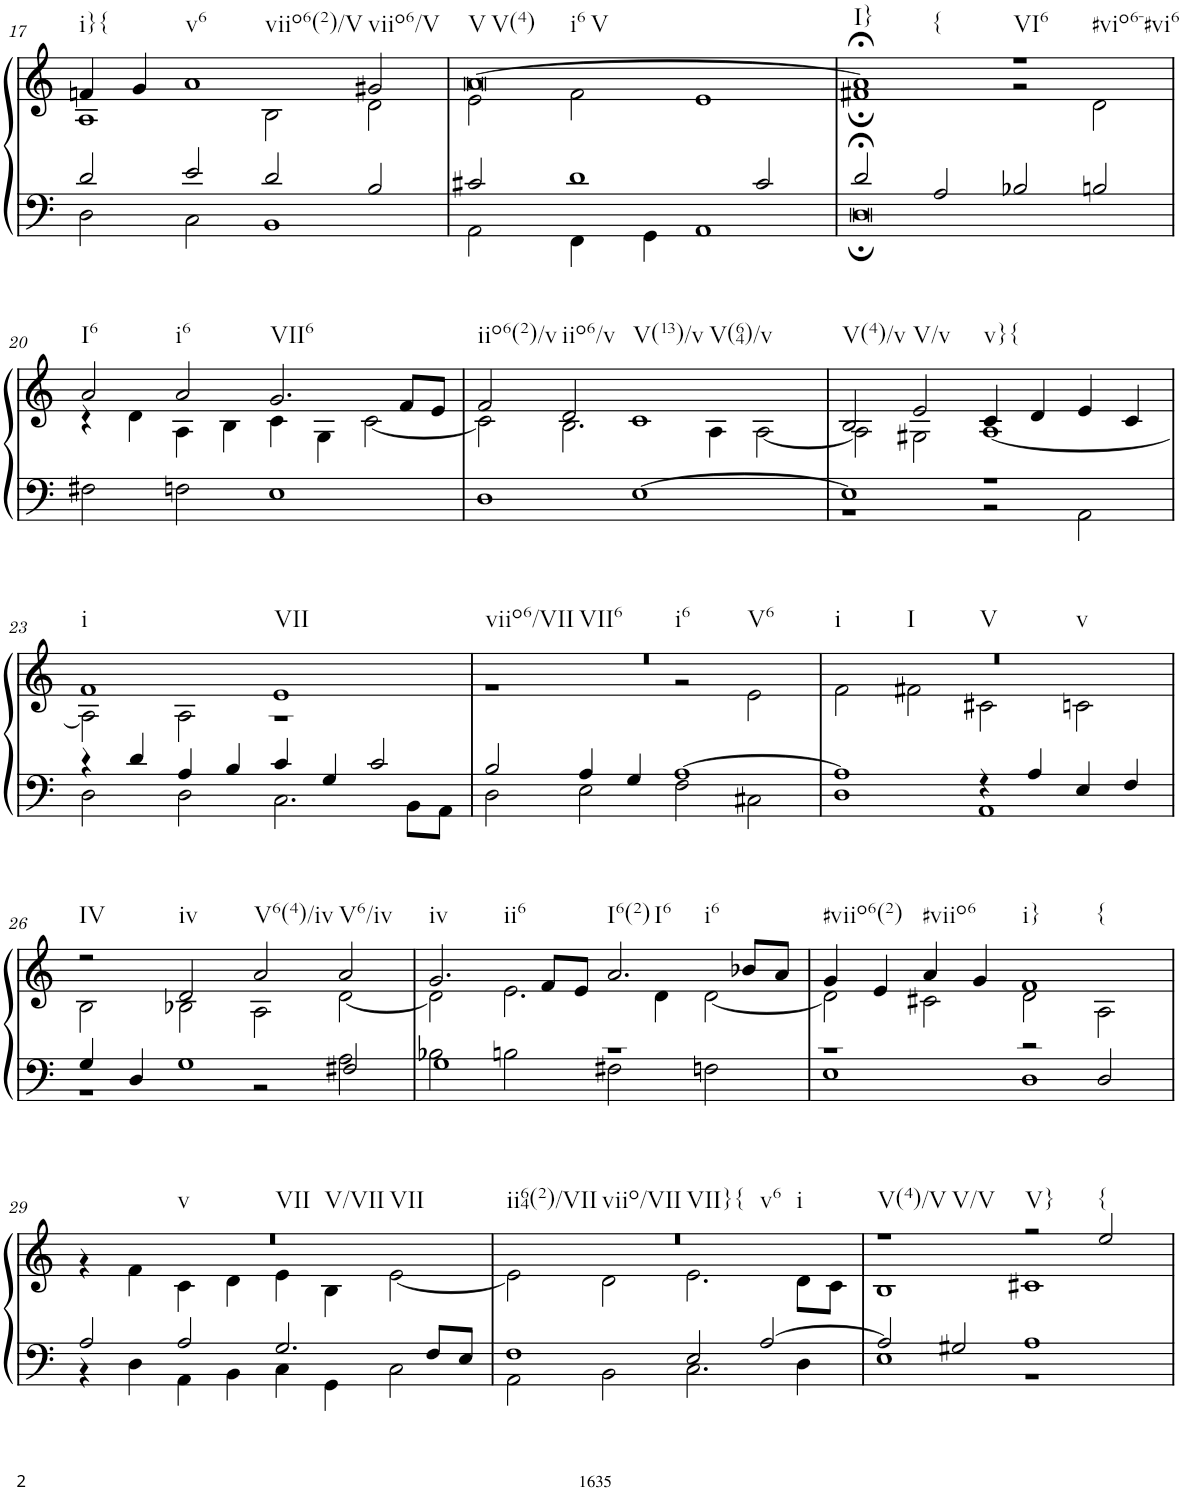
**kern	**kern
*part1	*part1
*staff2	*staff1
*I"Organ	*
*I'Org.	*
!!LO:PB:g=z
*clefF4	*clefG2
*k[]	*k[]
*M4/2	*M4/2
=17	=17
*^	*^
!	!	!LO:TX:b:t=i}{	!
2d/	2D\	4fn/	1A
.	.	4g/	.
!	!	!LO:TX:b:t=v6	!
!	!	!LO:TX:b:t=viio6(2)/V	!
2e/	2C\	1a	.
2d/	1BB	.	2B\
!	!	!LO:TX:b:t=viio6/V	!
2B/	.	2g#X/	2d\
=18	=18	=18	=18
!	!	!LO:TX:b:t=V	!
!	!	!LO:TX:b:t=V(4)	!
!	!	!LO:TX:b:t=i6	!
!	!	!LO:TX:b:t=V	!
2c#X/	2AA\	[0a	2e\
1d	4FF\	.	2f\
.	4GG\	.	.
.	1AA	.	1e
2c#/	.	.	.
=19	=19	=19	=19
!	!	!LO:TX:b:t=I}	!
!	!	!LO:TX:b:t={	!
2d;</	0D;	1a;<]	1f#X;
2A/	.	.	.
!	!	!LO:TX:b:t=VI6	!
!	!	!LO:TX:b:t=#vio6-#vi6	!
2B-X/	.	1r	2r
2Bn/	.	.	2d\
*v	*v	*	*
!!LO:LB:g=z	!!
=20	=20	=20
!	!LO:TX:b:t=I6	!
2F#X\	2a/	4r
.	.	4d\
!	!LO:TX:b:t=i6	!
2Fn\	2a/	4A\
.	.	4B\
!	!LO:TX:b:t=VII6	!
1E	2.g/	4c\
.	.	4G\
.	.	[2c\
.	8f/L	.
.	8e/J	.
=21	=21	=21
!	!LO:TX:b:t=iio6(2)/v	!
1D	2f/	2c\]
!	!LO:TX:b:t=iio6/v	!
.	2d/	2.B\
!	!LO:TX:b:t=V(13)/v	!
!	!LO:TX:b:t=V(64)/v	!
[1E	1c	.
.	.	4A\
.	.	[2A\
=22	=22	=22
*^	*	*
!	!	!LO:TX:b:t=V(4)/v	!
1E]	1r	2B/	2A\]
!	!	!LO:TX:b:t=V/v	!
.	.	2e/	2G#X\
!	!	!LO:TX:b:t=v}{	!
1r	2r	4c/	[1A
.	.	4d/	.
.	2AA\	4e/	.
.	.	4c/	.
!!LO:LB:g=z	!!
=23	=23	=23	=23
!	!	!LO:TX:b:t=i	!
4r	2D\	1f	2A\]
4d/	.	.	.
4A/	2D\	.	2A\
4B/	.	.	.
!	!	!LO:TX:b:t=VII	!
4c/	2.C\	1e	1r
4G/	.	.	.
2c/	.	.	.
.	8BB\L	.	.
.	8AA\J	.	.
=24	=24	=24	=24
!	!	!LO:TX:b:t=viio6/VII	!
!	!	!LO:TX:b:t=VII6	!
!	!	!LO:TX:b:t=i6	!
!	!	!LO:TX:b:t=V6	!
2B/	2D\	0r	1r
4A/	2E\	.	.
4G/	.	.	.
[1A	2F\	.	2r
.	2C#X\	.	2e\
=25	=25	=25	=25
!	!	!LO:TX:b:t=i	!
!	!	!LO:TX:b:t=I	!
!	!	!LO:TX:b:t=V	!
!	!	!LO:TX:b:t=v	!
1A]	1D	0r	2f\
.	.	.	2f#X\
4r	1AA	.	2c#X\
4A/	.	.	.
4E/	.	.	2cn\
4F/	.	.	.
!!LO:LB:g=z	!!
=26	=26	=26	=26
!	!	!LO:TX:b:t=IV	!
4G/	1r	2r	2B\
4D/	.	.	.
!	!	!LO:TX:b:t=iv	!
1G	.	2d/	2B-X\
!	!	!LO:TX:b:t=V6(4)/iv	!
.	2r	2a/	2A\
!	!	!LO:TX:b:t=V6/iv	!
2F#X/	2A\	2a/	[2d\
=27	=27	=27	=27
!	!	!LO:TX:b:t=iv	!
!	!	!LO:TX:b:t=ii6	!
1G	2B-X\	2.g/	2d\]
.	2Bn\	.	2.e\
.	.	8f/L	.
.	.	8e/J	.
!	!	!LO:TX:b:t=I6(2)	!
!	!	!LO:TX:b:t=I6	!
!	!	!LO:TX:b:t=i6	!
1r	2F#X\	2.a/	.
.	.	.	4d\
.	2Fn\	.	[2d\
.	.	8b-X/L	.
.	.	8a/J	.
=28	=28	=28	=28
!	!	!LO:TX:b:t=#viio6(2)	!
1r	1E	4g/	2d\]
.	.	4e/	.
!	!	!LO:TX:b:t=#viio6	!
.	.	4a/	2c#X\
.	.	4g/	.
!	!	!LO:TX:b:t=i}	!
!	!	!LO:TX:b:t={	!
2r	1D	1f	2d\
2D/	.	.	2A\
!!LO:LB:g=z	!!
=29	=29	=29	=29
!	!	!LO:TX:b:t=v	!
!	!	!LO:TX:b:t=VII	!
!	!	!LO:TX:b:t=V/VII	!
!	!	!LO:TX:b:t=VII	!
2A/	4r	0r	4r
.	4D\	.	4f\
2A/	4AA\	.	4c\
.	4BB\	.	4d\
2.G/	4C\	.	4e\
.	4GG\	.	4B\
.	2C\	.	[2e\
8F/L	.	.	.
8E/J	.	.	.
=30	=30	=30	=30
!	!	!LO:TX:b:t=ii64(2)/VII	!
!	!	!LO:TX:b:t=viio/VII	!
!	!	!LO:TX:b:t=VII}{	!
!	!	!LO:TX:b:t=v6	!
!	!	!LO:TX:b:t=i	!
1F	2AA\	0r	2e\]
.	2BB\	.	2d\
2E/	2.C\	.	2.e\
[2A/	.	.	.
.	4D\	.	8d\L
.	.	.	8c\J
=31	=31	=31	=31
!	!	!LO:TX:b:t=V(4)/V	!
!	!	!LO:TX:b:t=V/V	!
2A/]	1E	1r	1B
2G#X/	.	.	.
!	!	!LO:TX:b:t=V}	!
1A	1r	2r	1c#X
!	!	!LO:TX:b:t={	!
.	.	2ee/	.
*v	*v	*	*
*	*v	*v
=	=
*-	*-
